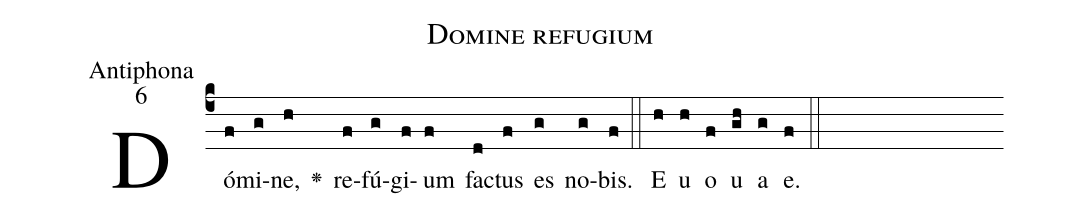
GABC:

name:Domine refugium;
office-part:Antiphona;
mode:6;
%%
(c4)Dó(f)mi(g)ne,(h) <v>\greheightstar</v>() re(f)fú(g)gi(f)um(f) fac(d)tus(f) es(g) no(g)bis.(f) (::) E(h) u(h) o(f) u(gh) a(g) e.(f) (::)
